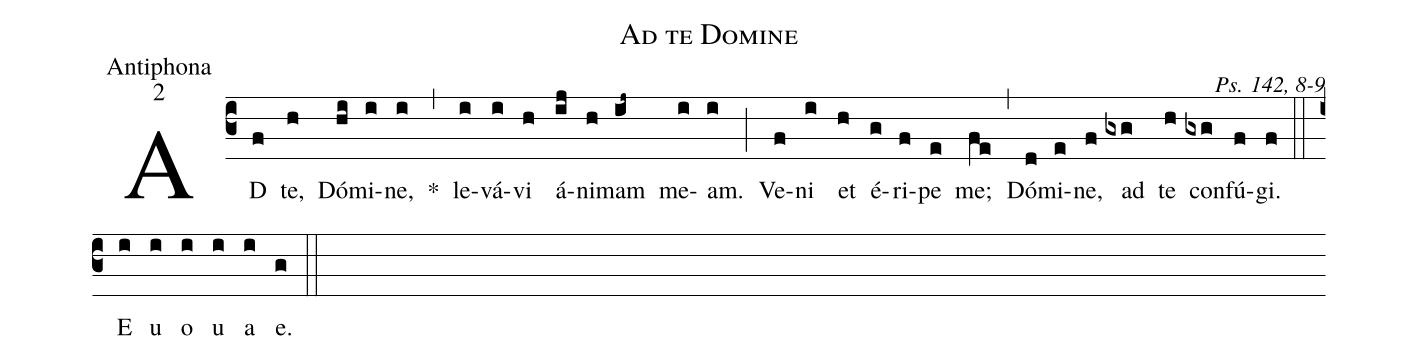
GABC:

name:Ad te Domine;
office-part:Antiphona;
mode:2;
commentary:Ps. 142, 8-9;
%%
(c3) AD(f) te,(h) Dó(hi)mi(i)ne,(i) *(,) le(i)vá(i)vi(h) á(ij)ni(h)mam(ij~) me(i)am.(i) (;) Ve(f)ni(i) et(h) é(g)ri(f)pe(e) me;(fe) (,) Dó(d)mi(e)ne,(f) ad(gxg) te(h) con(gxg)fú(f)gi.(f) (::) E(i) u(i) o(i) u(i) a(i) e.(g) (::)
